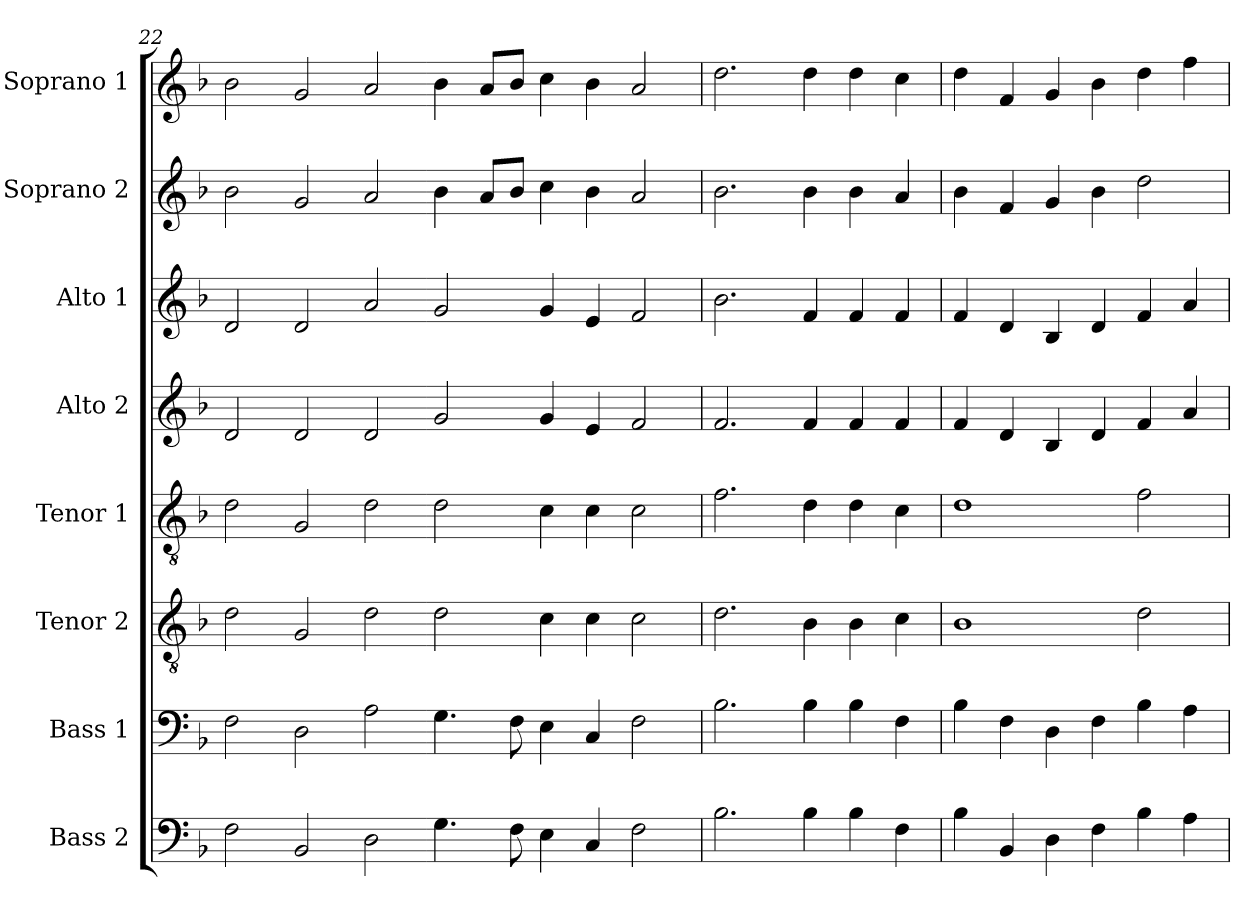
**kern	**kern	**kern	**kern	**kern	**kern	**kern	**kern
*part8	*part7	*part6	*part5	*part4	*part3	*part2	*part1
*staff8	*staff7	*staff6	*staff5	*staff4	*staff3	*staff2	*staff1
*I"Bass 2	*I"Bass 1	*I"Tenor 2	*I"Tenor 1	*I"Alto 2	*I"Alto 1	*I"Soprano 2	*I"Soprano 1
*I'B 2	*I'B 1	*I'T 2	*I'T 1	*I'A 2	*I'A 1	*I'S 2	*I'S 1
*clefF4	*clefF4	*clefGv2	*clefGv2	*clefG2	*clefG2	*clefG2	*clefG2
*k[b-]	*k[b-]	*k[b-]	*k[b-]	*k[b-]	*k[b-]	*k[b-]	*k[b-]
*d:	*d:	*d:	*d:	*d:	*d:	*d:	*d:
=22	=22	=22	=22	=22	=22	=22	=22
2F	2F	2d	2d	2d	2d	2b-	2b-
2BB-	2D	2G	2G	2d	2d	2g	2g
2D	2A	2d	2d	2d	2a	2a	2a
4.G	4.G	2d	2d	2g	2g	4b-	4b-
.	.	.	.	.	.	8aL	8aL
8F	8F	.	.	.	.	8b-J	8b-J
4E	4E	4c	4c	4g	4g	4cc	4cc
4C	4C	4c	4c	4e	4e	4b-	4b-
2F	2F	2c	2c	2f	2f	2a	2a
=23	=23	=23	=23	=23	=23	=23	=23
2.B-	2.B-	2.d	2.f	2.f	2.b-	2.b-	2.dd
4B-	4B-	4B-	4d	4f	4f	4b-	4dd
4B-	4B-	4B-	4d	4f	4f	4b-	4dd
4F	4F	4c	4c	4f	4f	4a	4cc
=24	=24	=24	=24	=24	=24	=24	=24
4B-	4B-	1B-	1d	4f	4f	4b-	4dd
4BB-	4F	.	.	4d	4d	4f	4f
4D	4D	.	.	4B-	4B-	4g	4g
4F	4F	.	.	4d	4d	4b-	4b-
4B-	4B-	2d	2f	4f	4f	2dd	4dd
4A	4A	.	.	4a	4a	.	4ff
=	=	=	=	=	=	=	=
*-	*-	*-	*-	*-	*-	*-	*-
